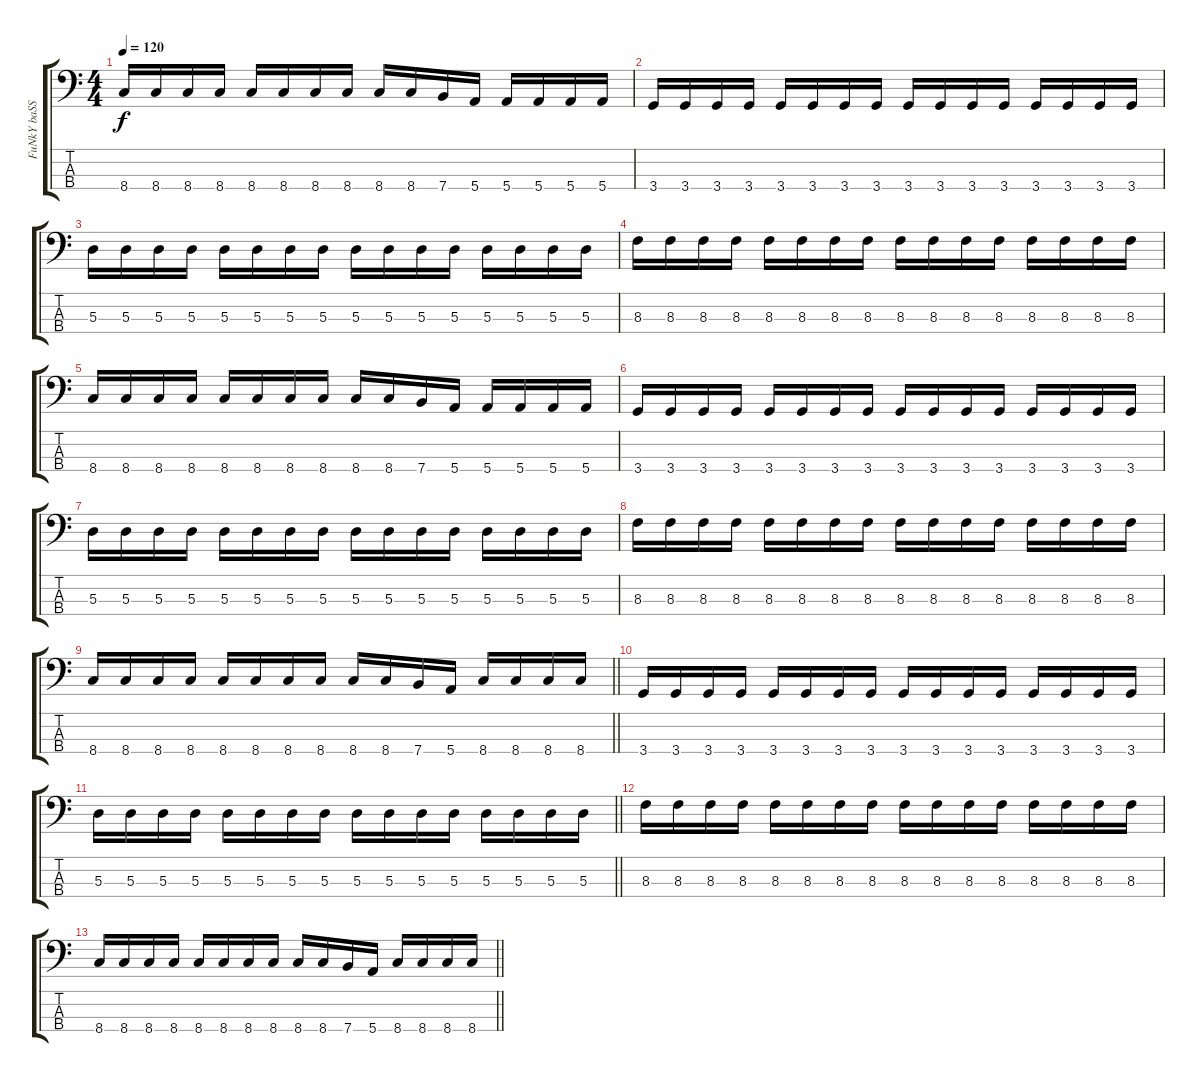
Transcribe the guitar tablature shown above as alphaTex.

\track ("FuNkY baSS:)" "FuNkY baSS") {instrument electricbassfinger}
\staff {score tabs}
\tuning (G2 D2 A1 E1) {hide}
\ts (4 4)
\tempo 120
\clef f4
\ks c
8.4.16{dy f} 8.4.16 8.4.16 8.4.16 8.4.16 8.4.16 8.4.16 8.4.16 8.4.16 8.4.16 7.4.16 5.4.16 5.4.16 5.4.16 5.4.16 5.4.16 |
3.4.16 3.4.16 3.4.16 3.4.16 3.4.16 3.4.16 3.4.16 3.4.16 3.4.16 3.4.16 3.4.16 3.4.16 3.4.16 3.4.16 3.4.16 3.4.16 |
5.3.16 5.3.16 5.3.16 5.3.16 5.3.16 5.3.16 5.3.16 5.3.16 5.3.16 5.3.16 5.3.16 5.3.16 5.3.16 5.3.16 5.3.16 5.3.16 |
8.3.16 8.3.16 8.3.16 8.3.16 8.3.16 8.3.16 8.3.16 8.3.16 8.3.16 8.3.16 8.3.16 8.3.16 8.3.16 8.3.16 8.3.16 8.3.16 |
8.4.16 8.4.16 8.4.16 8.4.16 8.4.16 8.4.16 8.4.16 8.4.16 8.4.16 8.4.16 7.4.16 5.4.16 5.4.16 5.4.16 5.4.16 5.4.16 |
3.4.16 3.4.16 3.4.16 3.4.16 3.4.16 3.4.16 3.4.16 3.4.16 3.4.16 3.4.16 3.4.16 3.4.16 3.4.16 3.4.16 3.4.16 3.4.16 |
5.3.16 5.3.16 5.3.16 5.3.16 5.3.16 5.3.16 5.3.16 5.3.16 5.3.16 5.3.16 5.3.16 5.3.16 5.3.16 5.3.16 5.3.16 5.3.16 |
8.3.16 8.3.16 8.3.16 8.3.16 8.3.16 8.3.16 8.3.16 8.3.16 8.3.16 8.3.16 8.3.16 8.3.16 8.3.16 8.3.16 8.3.16 8.3.16 |
\barLineRight lightlight
8.4.16 8.4.16 8.4.16 8.4.16 8.4.16 8.4.16 8.4.16 8.4.16 8.4.16 8.4.16 7.4.16 5.4.16 8.4.16 8.4.16 8.4.16 8.4.16 |
3.4.16 3.4.16 3.4.16 3.4.16 3.4.16 3.4.16 3.4.16 3.4.16 3.4.16 3.4.16 3.4.16 3.4.16 3.4.16 3.4.16 3.4.16 3.4.16 |
\barLineRight lightlight
5.3.16 5.3.16 5.3.16 5.3.16 5.3.16 5.3.16 5.3.16 5.3.16 5.3.16 5.3.16 5.3.16 5.3.16 5.3.16 5.3.16 5.3.16 5.3.16 |
8.3.16 8.3.16 8.3.16 8.3.16 8.3.16 8.3.16 8.3.16 8.3.16 8.3.16 8.3.16 8.3.16 8.3.16 8.3.16 8.3.16 8.3.16 8.3.16 |
\barLineRight lightlight
8.4.16 8.4.16 8.4.16 8.4.16 8.4.16 8.4.16 8.4.16 8.4.16 8.4.16 8.4.16 7.4.16 5.4.16 8.4.16 8.4.16 8.4.16 8.4.16
